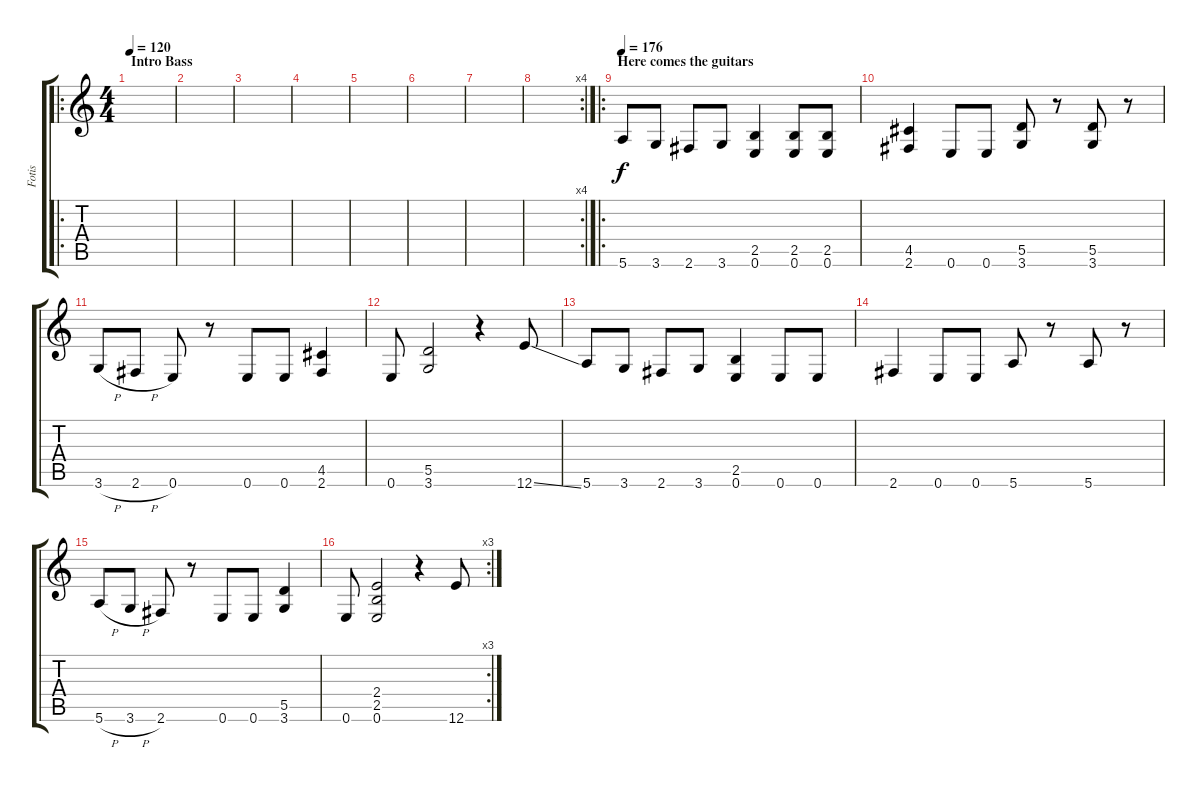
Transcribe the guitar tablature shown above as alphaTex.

\track ("Fotis" "Fotis") {instrument overdrivenguitar}
\staff {score tabs}
\tuning (E4 B3 G3 D3 A2 E2) {hide}
\ro
\ts (4 4)
\section ("" "Intro Bass")
\tempo 120
\tempo 144
\tempo 120
\clef g2
\ks c
|
|
|
|
|
|
|
\rc 4
|
\ro
\section ("" "Here comes the guitars")
\tempo 176
5.6.8{volume 16 balance 16} 3.6.8 2.6.8 3.6.8 (2.5 0.6).4 (2.5 0.6).8 (2.5 0.6).8 |
(4.5 2.6).4 0.6.8 0.6.8 (5.5 3.6).8 r.8 (5.5 3.6).8 r.8 |
3.6{h}.8 2.6{h}.8 0.6.8 r.8 0.6.8 0.6.8 (4.5 2.6).4 |
0.6.8 (5.5 3.6).2 r.4 12.6{ss}.8 |
5.6.8 3.6.8 2.6.8 3.6.8 (2.5 0.6).4 0.6.8 0.6.8 |
2.6.4 0.6.8 0.6.8 5.6.8 r.8 5.6.8 r.8 |
5.6{h}.8 3.6{h}.8 2.6.8 r.8 0.6.8 0.6.8 (5.5 3.6).4 |
\rc 3
0.6.8 (2.4 2.5 0.6).2 r.4 12.6{ss}.8
